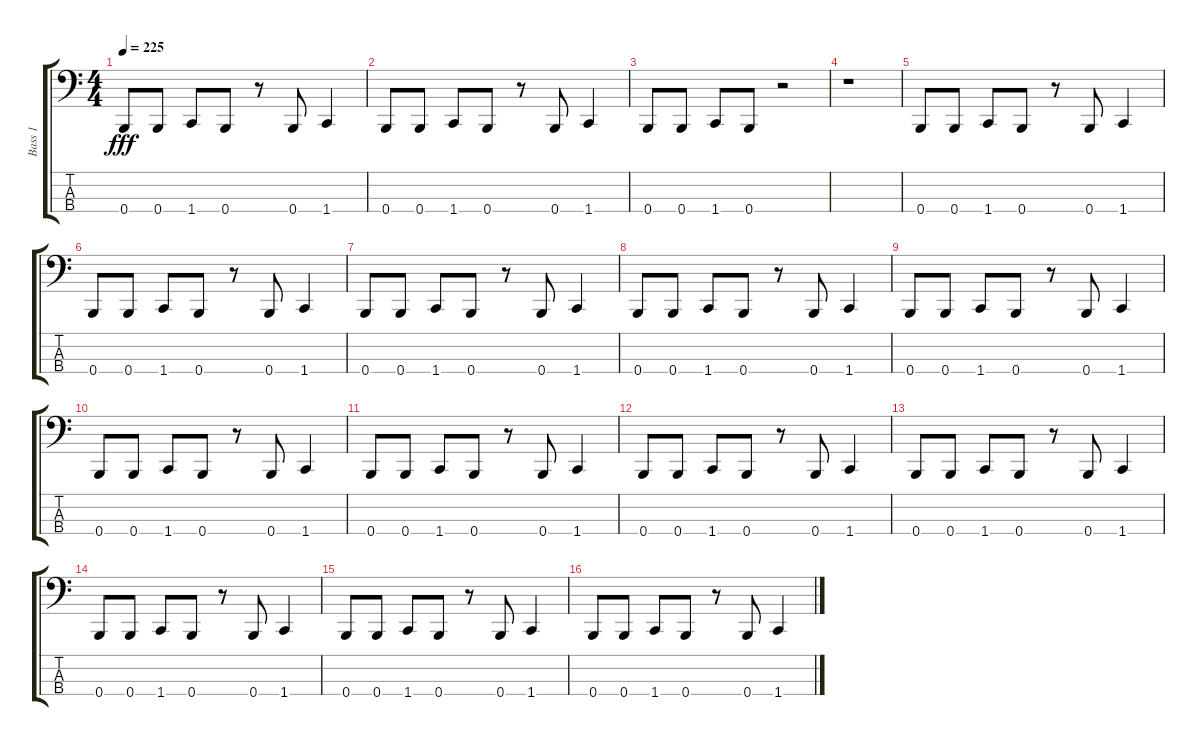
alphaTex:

\track ("Bass 1" "Bass 1") {instrument electricbasspick}
\staff {score tabs}
\tuning (E2 B1 Gb1 B0) {hide}
\ts (4 4)
\tempo 225
\clef f4
\ks c
0.4.8{dy fff} 0.4.8 1.4.8 0.4.8 r.8 0.4.8 1.4.4 |
0.4.8 0.4.8 1.4.8 0.4.8 r.8 0.4.8 1.4.4 |
0.4.8 0.4.8 1.4.8 0.4.8 r.2 |
r.1 |
0.4.8 0.4.8 1.4.8 0.4.8 r.8 0.4.8 1.4.4 |
0.4.8 0.4.8 1.4.8 0.4.8 r.8 0.4.8 1.4.4 |
0.4.8 0.4.8 1.4.8 0.4.8 r.8 0.4.8 1.4.4 |
0.4.8 0.4.8 1.4.8 0.4.8 r.8 0.4.8 1.4.4 |
0.4.8 0.4.8 1.4.8 0.4.8 r.8 0.4.8 1.4.4 |
0.4.8 0.4.8 1.4.8 0.4.8 r.8 0.4.8 1.4.4 |
0.4.8 0.4.8 1.4.8 0.4.8 r.8 0.4.8 1.4.4 |
0.4.8 0.4.8 1.4.8 0.4.8 r.8 0.4.8 1.4.4 |
0.4.8 0.4.8 1.4.8 0.4.8 r.8 0.4.8 1.4.4 |
0.4.8 0.4.8 1.4.8 0.4.8 r.8 0.4.8 1.4.4 |
0.4.8 0.4.8 1.4.8 0.4.8 r.8 0.4.8 1.4.4 |
0.4.8 0.4.8 1.4.8 0.4.8 r.8 0.4.8 1.4.4
